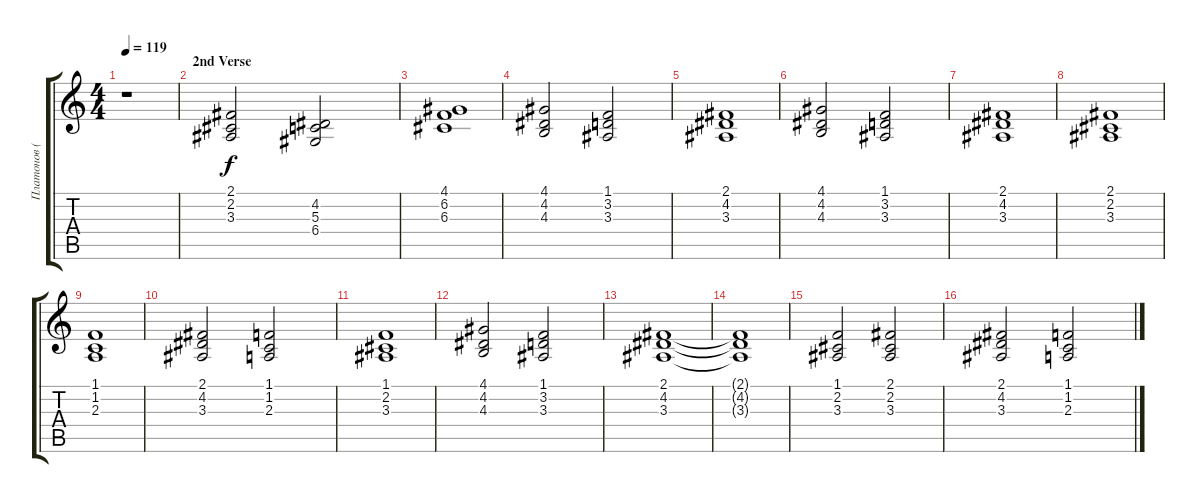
\track ("Платонов (Клавиш. 2)" "Платонов (") {instrument stringensemble1}
\staff {score tabs}
\tuning (E4 B3 G3 D3 A2 E2) {hide}
\ts (4 4)
\tempo 119
\clef g2
\ks c
r.1{dy f} |
\section ("" "2nd Verse")
(2.1 2.2 3.3).2 (4.2 5.3 6.4).2 |
(4.1 6.2 6.3).1 |
(4.1 4.2 4.3).2 (1.1 3.2 3.3).2 |
(2.1 4.2 3.3).1 |
(4.1 4.2 4.3).2 (1.1 3.2 3.3).2 |
(2.1 4.2 3.3).1 |
(2.1 2.2 3.3).1 |
(1.1 1.2 2.3).1 |
(2.1 4.2 3.3).2 (1.1 1.2 2.3).2 |
(1.1 2.2 3.3).1 |
(4.1 4.2 4.3).2 (1.1 3.2 3.3).2 |
(2.1 4.2 3.3).1 |
(2.1{t} 4.2{t} 3.3{t}).1 |
(1.1 2.2 3.3).2 (2.1 2.2 3.3).2 |
(2.1 4.2 3.3).2 (1.1 1.2 2.3).2
